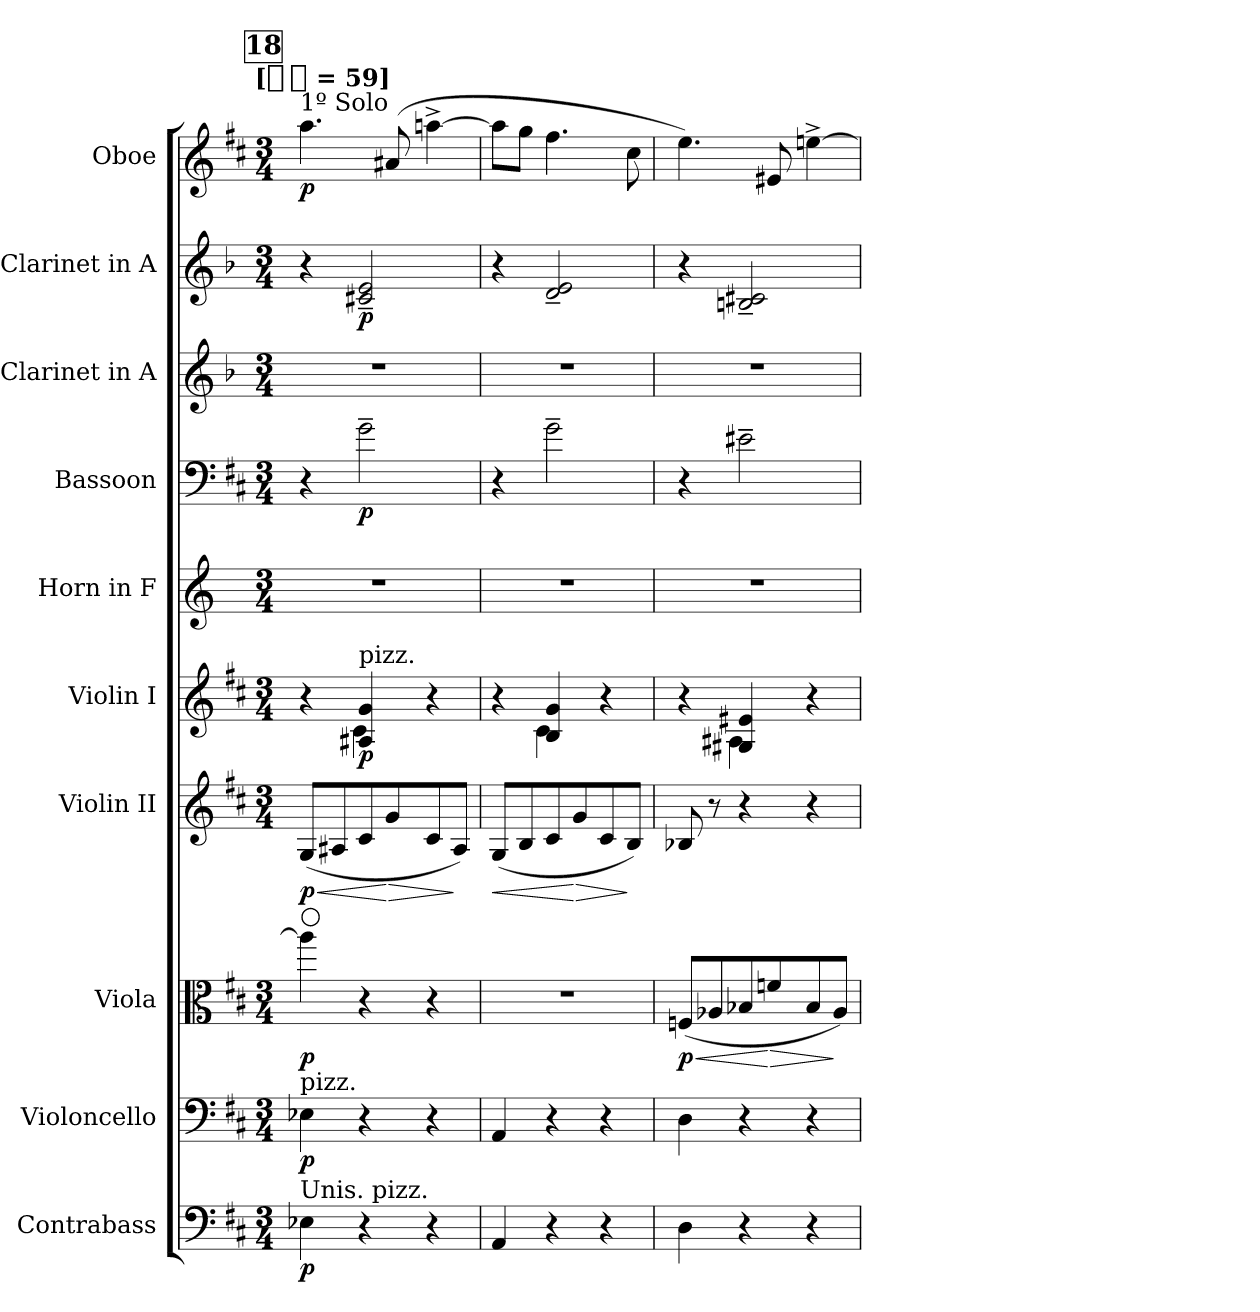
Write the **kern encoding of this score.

**kern	**dynam	**kern	**dynam	**kern	**dynam	**kern	**dynam	**kern	**dynam	**kern	**kern	**dynam	**kern	**kern	**dynam	**kern	**dynam
*part10	*part10	*part9	*part9	*part8	*part8	*part7	*part7	*part6	*part6	*part5	*part4	*part4	*part3	*part2	*part2	*part1	*part1
*staff10	*staff10	*staff9	*staff9	*staff8	*staff8	*staff7	*staff7	*staff6	*staff6	*staff5	*staff4	*staff4	*staff3	*staff2	*staff2	*staff1	*staff1
*I"Contrabass	*	*I"Violoncello	*	*I"Viola	*	*I"Violin II	*	*I"Violin I	*	*I"Horn in F	*I"Bassoon	*	*I"Clarinet in A	*I"Clarinet in A	*	*I"Oboe	*
*I'Cb.	*	*I'Vc.	*	*I'Vla.	*	*I'Vln. II	*	*I'Vln. I	*	*I'Hn.	*I'Bsn.	*	*I'Cl.	*I'Cl.	*	*I'Ob.	*
*clefF4	*	*clefF4	*	*clefC3	*	*clefG2	*	*clefG2	*	*clefG2	*clefF4	*	*clefG2	*clefG2	*	*clefG2	*
*ITrd7c12	*	*	*	*	*	*	*	*	*	*ITrd4c7	*	*	*ITrd2c3	*ITrd2c3	*	*	*
*k[f#c#]	*	*k[f#c#]	*	*k[f#c#]	*	*k[f#c#]	*	*k[f#c#]	*	*k[b-]	*k[f#c#]	*	*k[f#c#]	*k[f#c#]	*	*k[f#c#]	*
*D:	*	*D:	*	*D:	*	*D:	*	*D:	*	*F:	*D:	*	*D:	*D:	*	*D:	*
!!LO:TX:omd:t=[[half-dot] = 59]
*M3/4	*	*M3/4	*	*M3/4	*	*M3/4	*	*M3/4	*	*M3/4	*M3/4	*	*M3/4	*M3/4	*	*M3/4	*
*MM177	*	*MM177	*	*MM177	*	*MM177	*	*MM177	*	*MM177	*MM177	*	*MM177	*MM177	*	*MM177	*
!!LO:REH:place=s1:t=18
=148	=148	=148	=148	=148	=148	=148	=148	=148	=148	=148	=148	=148	=148	=148	=148	=148	=148
!	!	!	!	!	!	!	!	!	!	!	!	!	!	!	!	!LO:TX:a:t=1º Solo	!
!	!	!	!	!	!	!	!	!LO:TX:a:t=Div.	!	!	!	!	!	!	!	!	!
!	!	!	!	!LO:TX:a:t=○	!	!	!	!	!	!	!	!	!	!	!	!	!
!	!	!LO:TX:a:t=pizz.	!	!	!	!	!	!	!	!	!	!	!	!	!	!	!
!LO:TX:a:t=Unis. pizz.	!	!	!	!	!	!	!	!	!	!	!	!	!	!	!	!	!
!	!	!	!	!	!	!	!LO:HP:b	!	!	!	!	!	!	!	!	!	!
*	*	*	*	*	*	*	*	*^	*	*	*	*	*	*	*	*	*
4EE-X	p	4E-X	p	4aan]	p	(8GL	< p	4r	4ryy	.	4%3r	4r	.	4%3r	4r	.	4.aa	p
.	.	.	.	.	.	8A#X	.	.	.	.	.	.	.	.	.	.	.	.
!	!	!	!	!	!	!	!	!LO:TX:a:t=pizz.	!	!	!	!	!	!	!	!	!	!
4r	.	4r	.	4r	.	8c#	.	4A#X 4g	4c#	p	.	2g~	p	.	2A#X~ 2c#~	p	.	.
!	!	!	!	!	!	!	!LO:HP:n=1:b	!	!	!	!	!	!	!	!	!	!	!
.	.	.	.	.	.	8g	[ >	.	.	.	.	.	.	.	.	.	(8a#X	.
4r	.	4r	.	4r	.	8c#	.	4r	4ryy	.	.	.	.	.	.	.	[4aan^	.
.	.	.	.	.	.	8A#J)	]	.	.	.	.	.	.	.	.	.	.	.
=149	=149	=149	=149	=149	=149	=149	=149	=149	=149	=149	=149	=149	=149	=149	=149	=149	=149	=149
!	!	!	!	!	!	!	!LO:HP:b	!	!	!	!	!	!	!	!	!	!	!
4AAA	.	4AA	.	4%3r	.	(8GL	<	4r	4ryy	.	4%3r	4r	.	4%3r	4r	.	8aaL]	.
.	.	.	.	.	.	8B	.	.	.	.	.	.	.	.	.	.	8ggJ	.
4r	.	4r	.	.	.	8c#	.	4B 4g	4c#	.	.	2g~	.	.	2B~ 2c#~	.	4.ff#	.
!	!	!	!	!	!	!	!LO:HP:n=1:b	!	!	!	!	!	!	!	!	!	!	!
.	.	.	.	.	.	8g	[ >	.	.	.	.	.	.	.	.	.	.	.
4r	.	4r	.	.	.	8c#	.	4r	4ryy	.	.	.	.	.	.	.	.	.
.	.	.	.	.	.	8BJ)	]	.	.	.	.	.	.	.	.	.	8cc#	.
=150	=150	=150	=150	=150	=150	=150	=150	=150	=150	=150	=150	=150	=150	=150	=150	=150	=150	=150
!	!	!	!	!	!LO:HP:b	!	!	!	!	!	!	!	!	!	!	!	!	!
4DD	.	4D	.	(8FnL	< p	8B-X	.	4r	4ryy	.	4%3r	4r	.	4%3r	4r	.	4.ee)	.
.	.	.	.	8A-X	.	8r	.	.	.	.	.	.	.	.	.	.	.	.
4r	.	4r	.	8B-X	.	4r	.	4G#X 4e#X	4A#X	.	.	2e#X~	.	.	2G#X~ 2A#X~	.	.	.
!	!	!	!	!	!LO:HP:n=1:b	!	!	!	!	!	!	!	!	!	!	!	!	!
.	.	.	.	8fn	[ >	.	.	.	.	.	.	.	.	.	.	.	8e#X	.
4r	.	4r	.	8B-	.	4r	.	4r	4ryy	.	.	.	.	.	.	.	[4een^	.
.	.	.	.	8A-J)	]	.	.	.	.	.	.	.	.	.	.	.	.	.
*	*	*	*	*	*	*	*	*v	*v	*	*	*	*	*	*	*	*	*
=	=	=	=	=	=	=	=	=	=	=	=	=	=	=	=	=	=
*-	*-	*-	*-	*-	*-	*-	*-	*-	*-	*-	*-	*-	*-	*-	*-	*-	*-
